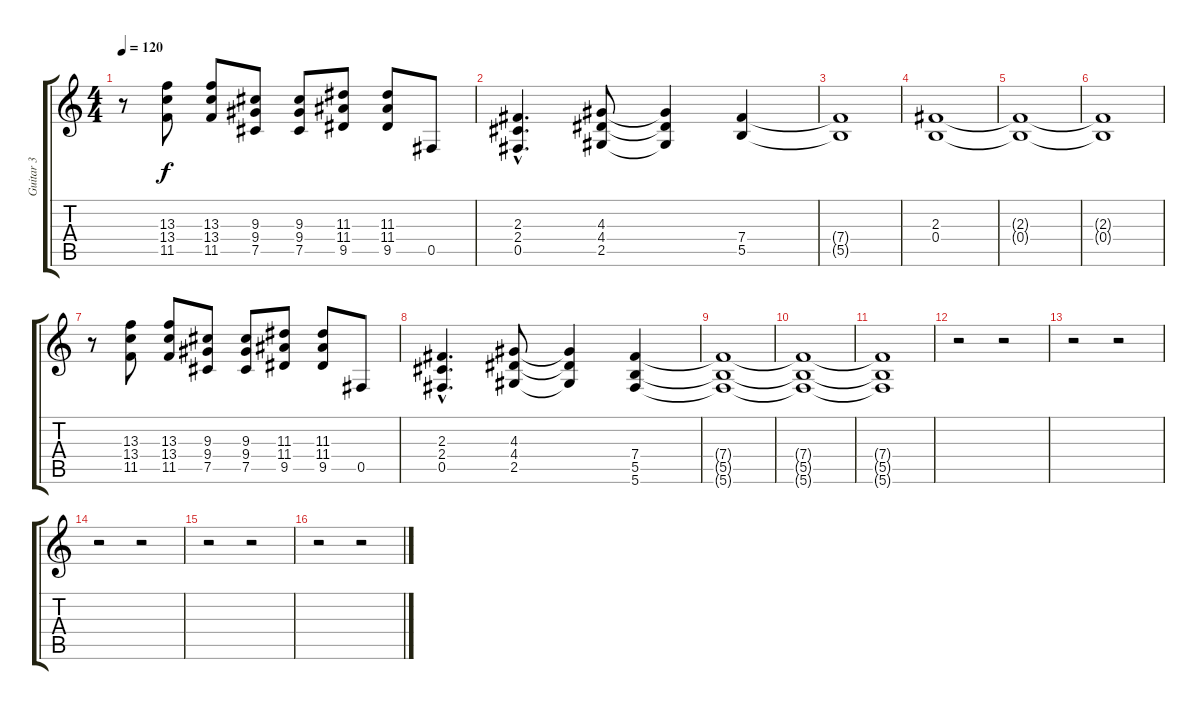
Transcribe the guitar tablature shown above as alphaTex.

\track ("Guitar 3" "Guitar 3") {instrument overdrivenguitar}
\staff {score tabs}
\tuning (Db4 Ab3 E3 B2 Gb2 Db2) {hide}
\ts (4 4)
\tempo 120
\clef g2
\ks c
r.8{dy f} (13.3 13.4 11.5).8 (13.3 13.4 11.5).8 (9.3 9.4 7.5).8 (9.3 9.4 7.5).8 (11.3 11.4 9.5).8 (11.3 11.4 9.5).8 0.5.8 |
(2.3{hac} 2.4{hac} 0.5{hac}).4{d} (4.3 4.4 2.5).8 (4.3{t} 4.4{t} 2.5{t}).4 (7.4 5.5).4 |
(7.4{t} 5.5{t}).1 |
(2.3 0.4).1 |
(2.3{t} 0.4{t}).1 |
(2.3{t} 0.4{t}).1 |
r.8 (13.3 13.4 11.5).8 (13.3 13.4 11.5).8 (9.3 9.4 7.5).8 (9.3 9.4 7.5).8 (11.3 11.4 9.5).8 (11.3 11.4 9.5).8 0.5.8 |
(2.3{hac} 2.4{hac} 0.5{hac}).4{d} (4.3 4.4 2.5).8 (4.3{t} 4.4{t} 2.5{t}).4 (7.4 5.5 5.6).4 |
(7.4{t} 5.5{t} 5.6{t}).1 |
(7.4{t} 5.5{t} 5.6{t}).1 |
(7.4{t} 5.5{t} 5.6{t}).1 |
r.2 r.2 |
r.2 r.2 |
r.2 r.2 |
r.2 r.2 |
r.2 r.2
